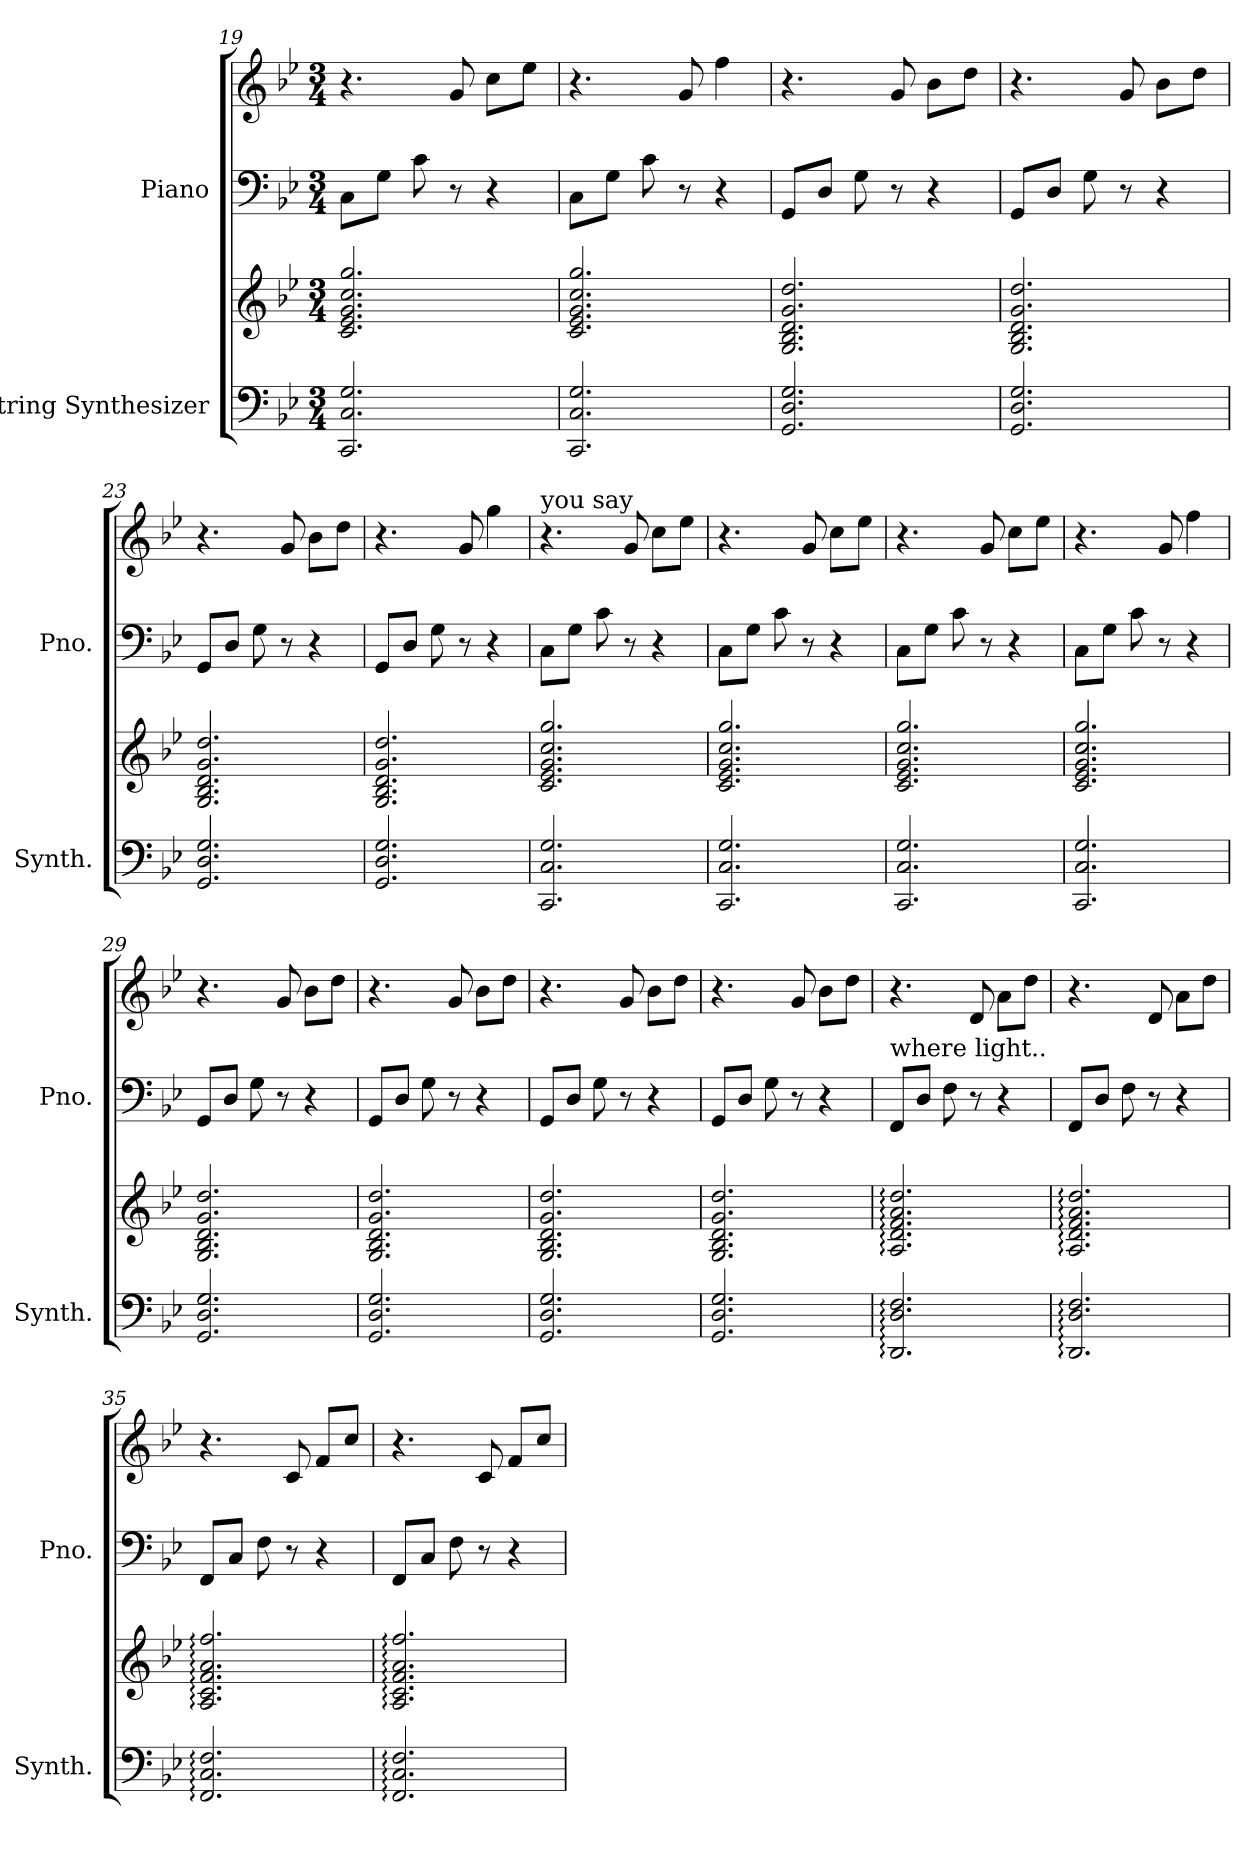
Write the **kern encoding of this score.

**kern	**kern	**kern	**kern
*part2	*part2	*part1	*part1
*staff4	*staff3	*staff2	*staff1
*I"String Synthesizer	*	*I"Piano	*
*I'Synth.	*	*I'Pno.	*
*clefF4	*clefG2	*clefF4	*clefG2
*k[b-e-]	*k[b-e-]	*k[b-e-]	*k[b-e-]
*M3/4	*M3/4	*M3/4	*M3/4
=19	=19	=19	=19
2.CC/ 2.C/ 2.G/	2.c/ 2.e-/ 2.g/ 2.cc/ 2.gg/	8C\L	4.r
.	.	8G\J	.
.	.	8c\	.
.	.	8r	8g/
.	.	4r	8cc\L
.	.	.	8ee-\J
=20	=20	=20	=20
2.CC/ 2.C/ 2.G/	2.c/ 2.e-/ 2.g/ 2.cc/ 2.gg/	8C\L	4.r
.	.	8G\J	.
.	.	8c\	.
.	.	8r	8g/
.	.	4r	4ff\
=21	=21	=21	=21
2.GG/ 2.D/ 2.G/	2.G/ 2.B-/ 2.d/ 2.g/ 2.dd/	8GG/L	4.r
.	.	8D/J	.
.	.	8G\	.
.	.	8r	8g/
.	.	4r	8b-\L
.	.	.	8dd\J
=22	=22	=22	=22
2.GG/ 2.D/ 2.G/	2.G/ 2.B-/ 2.d/ 2.g/ 2.dd/	8GG/L	4.r
.	.	8D/J	.
.	.	8G\	.
.	.	8r	8g/
.	.	4r	8b-\L
.	.	.	8dd\J
=23	=23	=23	=23
2.GG/ 2.D/ 2.G/	2.G/ 2.B-/ 2.d/ 2.g/ 2.dd/	8GG/L	4.r
.	.	8D/J	.
.	.	8G\	.
.	.	8r	8g/
.	.	4r	8b-\L
.	.	.	8dd\J
=24	=24	=24	=24
2.GG/ 2.D/ 2.G/	2.G/ 2.B-/ 2.d/ 2.g/ 2.dd/	8GG/L	4.r
.	.	8D/J	.
.	.	8G\	.
.	.	8r	8g/
.	.	4r	4gg\
=25	=25	=25	=25
!	!	!	!LO:TX:a:t=you say
2.CC/ 2.C/ 2.G/	2.c/ 2.e-/ 2.g/ 2.cc/ 2.gg/	8C\L	4.r
.	.	8G\J	.
.	.	8c\	.
.	.	8r	8g/
.	.	4r	8cc\L
.	.	.	8ee-\J
=26	=26	=26	=26
2.CC/ 2.C/ 2.G/	2.c/ 2.e-/ 2.g/ 2.cc/ 2.gg/	8C\L	4.r
.	.	8G\J	.
.	.	8c\	.
.	.	8r	8g/
.	.	4r	8cc\L
.	.	.	8ee-\J
!!LO:LB:g=z
=27	=27	=27	=27
2.CC/ 2.C/ 2.G/	2.c/ 2.e-/ 2.g/ 2.cc/ 2.gg/	8C\L	4.r
.	.	8G\J	.
.	.	8c\	.
.	.	8r	8g/
.	.	4r	8cc\L
.	.	.	8ee-\J
=28	=28	=28	=28
2.CC/ 2.C/ 2.G/	2.c/ 2.e-/ 2.g/ 2.cc/ 2.gg/	8C\L	4.r
.	.	8G\J	.
.	.	8c\	.
.	.	8r	8g/
.	.	4r	4ff\
=29	=29	=29	=29
2.GG/ 2.D/ 2.G/	2.G/ 2.B-/ 2.d/ 2.g/ 2.dd/	8GG/L	4.r
.	.	8D/J	.
.	.	8G\	.
.	.	8r	8g/
.	.	4r	8b-\L
.	.	.	8dd\J
=30	=30	=30	=30
2.GG/ 2.D/ 2.G/	2.G/ 2.B-/ 2.d/ 2.g/ 2.dd/	8GG/L	4.r
.	.	8D/J	.
.	.	8G\	.
.	.	8r	8g/
.	.	4r	8b-\L
.	.	.	8dd\J
=31	=31	=31	=31
2.GG/ 2.D/ 2.G/	2.G/ 2.B-/ 2.d/ 2.g/ 2.dd/	8GG/L	4.r
.	.	8D/J	.
.	.	8G\	.
.	.	8r	8g/
.	.	4r	8b-\L
.	.	.	8dd\J
=32	=32	=32	=32
2.GG/ 2.D/ 2.G/	2.G/ 2.B-/ 2.d/ 2.g/ 2.dd/	8GG/L	4.r
.	.	8D/J	.
.	.	8G\	.
.	.	8r	8g/
.	.	4r	8b-\L
.	.	.	8dd\J
=33	=33	=33	=33
!	!	!LO:TX:a:t=where light..	!
2.DD/: 2.D/: 2.F/:	2.A/: 2.d/: 2.f/: 2.a/: 2.dd/:	8FF/L	4.r
.	.	8D/J	.
.	.	8F\	.
.	.	8r	8d/
.	.	4r	8a\L
.	.	.	8dd\J
=34	=34	=34	=34
2.DD/: 2.D/: 2.F/:	2.A/: 2.d/: 2.f/: 2.a/: 2.dd/:	8FF/L	4.r
.	.	8D/J	.
.	.	8F\	.
.	.	8r	8d/
.	.	4r	8a\L
.	.	.	8dd\J
=35	=35	=35	=35
2.FF/: 2.C/: 2.F/:	2.A/: 2.c/: 2.f/: 2.a/: 2.ff/:	8FF/L	4.r
.	.	8C/J	.
.	.	8F\	.
.	.	8r	8c/
.	.	4r	8f/L
.	.	.	8cc/J
!!LO:PB:g=z
=36	=36	=36	=36
2.FF/: 2.C/: 2.F/:	2.A/: 2.c/: 2.f/: 2.a/: 2.ff/:	8FF/L	4.r
.	.	8C/J	.
.	.	8F\	.
.	.	8r	8c/
.	.	4r	8f/L
.	.	.	8cc/J
=	=	=	=
*-	*-	*-	*-
